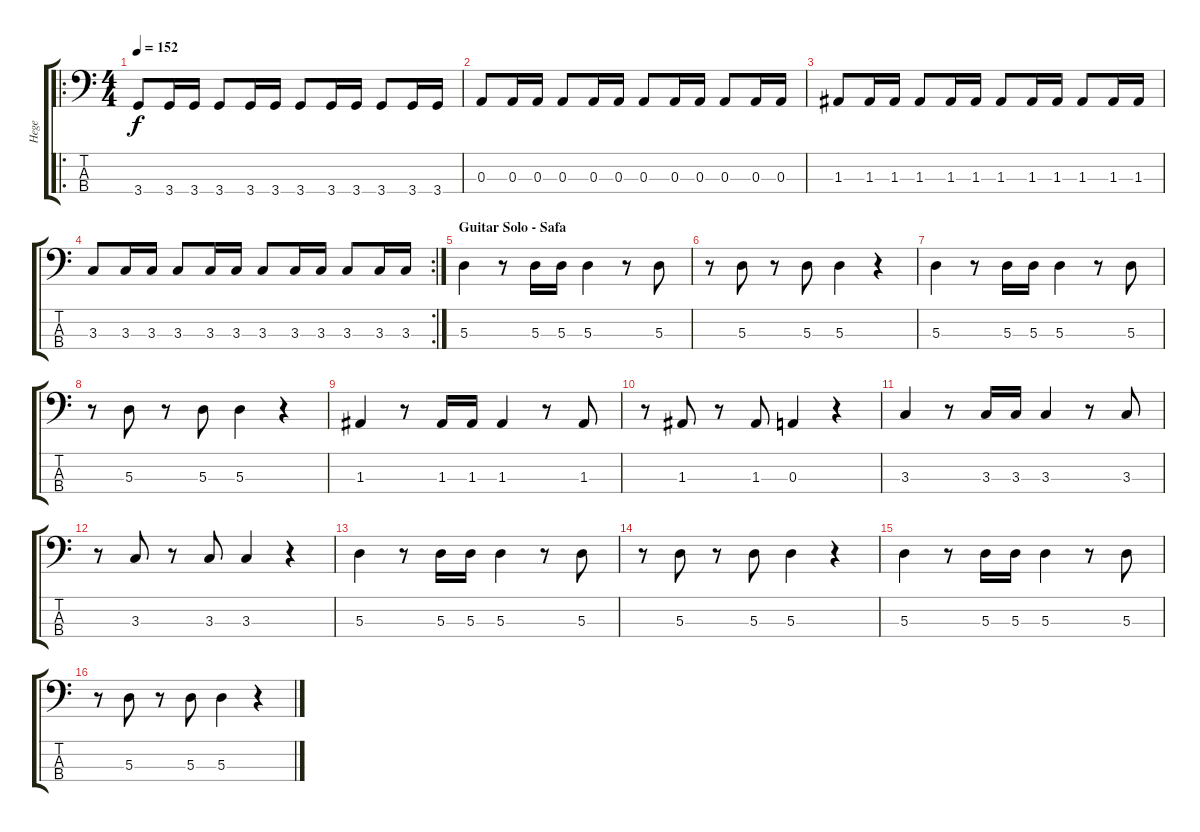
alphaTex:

\track ("Hege" "Hege") {instrument electricbassfinger}
\staff {score tabs}
\tuning (G2 D2 A1 E1) {hide}
\ro
\ts (4 4)
\tempo 152
\clef f4
\ks c
3.4.8{dy f} 3.4.16 3.4.16 3.4.8 3.4.16 3.4.16 3.4.8 3.4.16 3.4.16 3.4.8 3.4.16 3.4.16 |
0.3.8 0.3.16 0.3.16 0.3.8 0.3.16 0.3.16 0.3.8 0.3.16 0.3.16 0.3.8 0.3.16 0.3.16 |
1.3.8 1.3.16 1.3.16 1.3.8 1.3.16 1.3.16 1.3.8 1.3.16 1.3.16 1.3.8 1.3.16 1.3.16 |
\rc 2
3.3.8 3.3.16 3.3.16 3.3.8 3.3.16 3.3.16 3.3.8 3.3.16 3.3.16 3.3.8 3.3.16 3.3.16 |
\section ("" "Guitar Solo - Safa")
5.3.4 r.8 5.3.16 5.3.16 5.3.4 r.8 5.3.8 |
r.8 5.3.8 r.8 5.3.8 5.3.4 r.4 |
5.3.4 r.8 5.3.16 5.3.16 5.3.4 r.8 5.3.8 |
r.8 5.3.8 r.8 5.3.8 5.3.4 r.4 |
1.3.4 r.8 1.3.16 1.3.16 1.3.4 r.8 1.3.8 |
r.8 1.3.8 r.8 1.3.8 0.3.4 r.4 |
3.3.4 r.8 3.3.16 3.3.16 3.3.4 r.8 3.3.8 |
r.8 3.3.8 r.8 3.3.8 3.3.4 r.4 |
5.3.4 r.8 5.3.16 5.3.16 5.3.4 r.8 5.3.8 |
r.8 5.3.8 r.8 5.3.8 5.3.4 r.4 |
5.3.4 r.8 5.3.16 5.3.16 5.3.4 r.8 5.3.8 |
r.8 5.3.8 r.8 5.3.8 5.3.4 r.4
